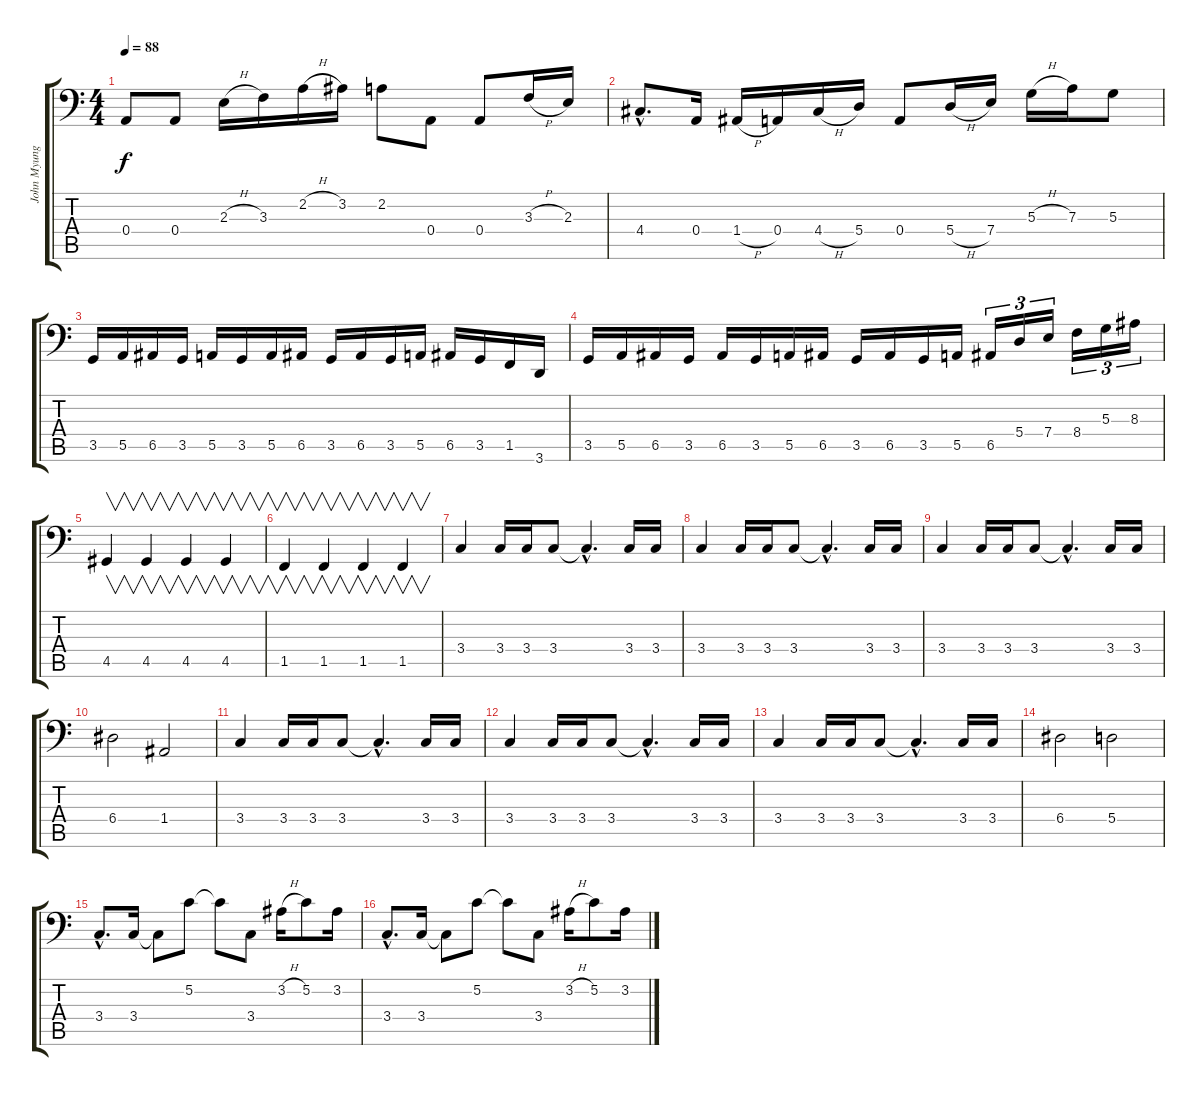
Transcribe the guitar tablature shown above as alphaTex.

\track ("John Myung - 6 Strings Bass" "John Myung") {instrument electricbassfinger}
\staff {score tabs}
\tuning (C3 G2 D2 A1 E1 B0) {hide}
\ts (4 4)
\tempo 88
\clef f4
\ks c
0.4.8{dy f} 0.4.8 2.3{h}.16 3.3.16 2.2{h}.16 3.2.16 2.2.8 0.4.8 0.4.8 3.3{h}.16 2.3.16 |
4.4{hac}.8{d} 0.4.16 1.4{h}.16 0.4.16 4.4{h}.16 5.4.16 0.4.8 5.4{h}.16 7.4.16 5.3{h}.16 7.3.16 5.3.8 |
3.5.16 5.5.16 6.5.16 3.5.16 5.5.16 3.5.16 5.5.16 6.5.16 3.5.16 6.5.16 3.5.16 5.5.16 6.5.16 3.5.16 1.5.16 3.6.16 |
3.5.16 5.5.16 6.5.16 3.5.16 6.5.16 3.5.16 5.5.16 6.5.16 3.5.16 6.5.16 3.5.16 5.5.16 6.5.16{tu (3 2)} 5.4.16{tu (3 2)} 7.4.16{tu (3 2)} 8.4.16{tu (3 2)} 5.3.16{tu (3 2)} 8.3.16{tu (3 2)} |
4.5.4{v} 4.5.4{v} 4.5.4{v} 4.5.4{v} |
1.5.4{v} 1.5.4{v} 1.5.4{v} 1.5.4{v} |
3.4.4 3.4.16 3.4.16 3.4.8 3.4{hac t}.4{d} 3.4.16 3.4.16 |
3.4.4 3.4.16 3.4.16 3.4.8 3.4{hac t}.4{d} 3.4.16 3.4.16 |
3.4.4 3.4.16 3.4.16 3.4.8 3.4{hac t}.4{d} 3.4.16 3.4.16 |
6.4.2 1.4.2 |
3.4.4 3.4.16 3.4.16 3.4.8 3.4{hac t}.4{d} 3.4.16 3.4.16 |
3.4.4 3.4.16 3.4.16 3.4.8 3.4{hac t}.4{d} 3.4.16 3.4.16 |
3.4.4 3.4.16 3.4.16 3.4.8 3.4{hac t}.4{d} 3.4.16 3.4.16 |
6.4.2 5.4.2 |
3.4{hac}.8{d} 3.4.16 3.4{t}.8 5.2.8 5.2{t}.8 3.4.8 3.2{h}.16 5.2.8 3.2.16 |
3.4{hac}.8{d} 3.4.16 3.4{t}.8 5.2.8 5.2{t}.8 3.4.8 3.2{h}.16 5.2.8 3.2.16
